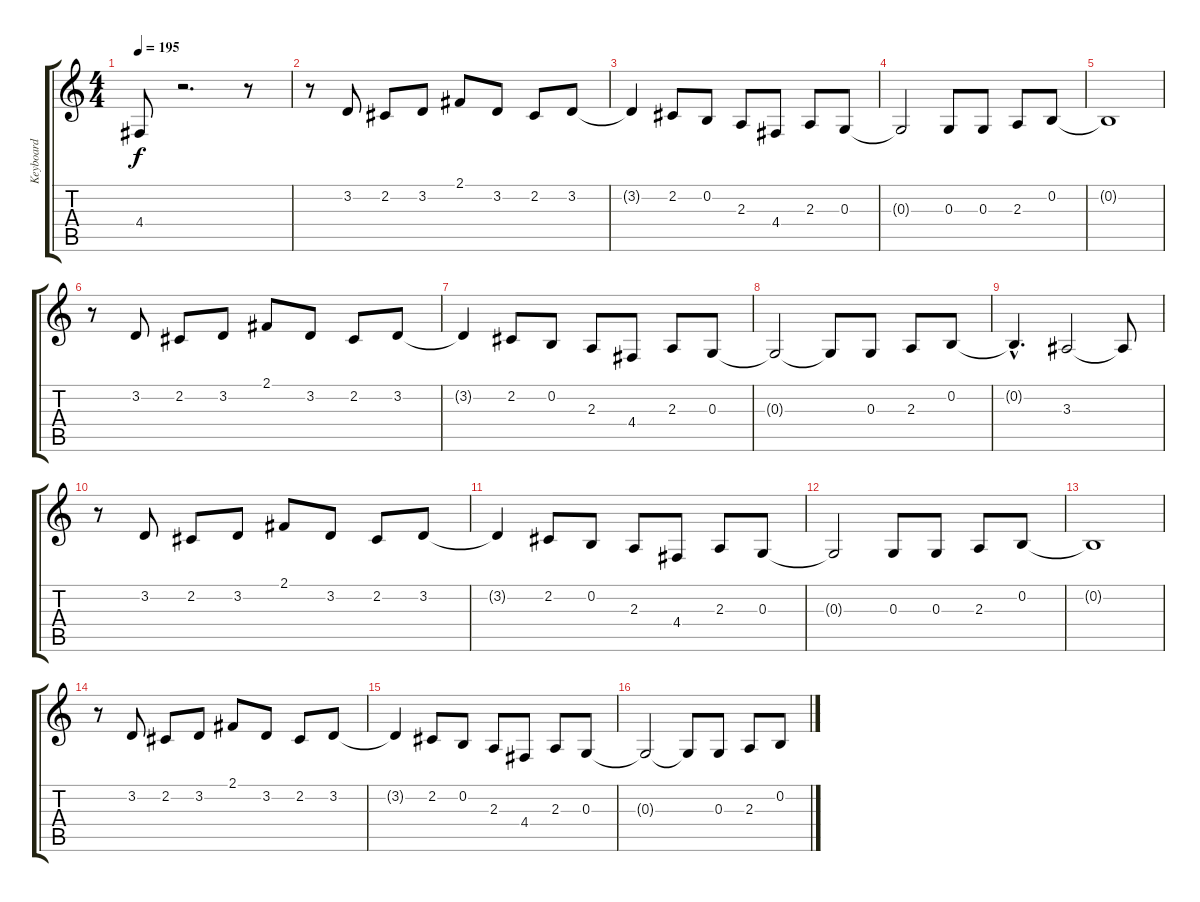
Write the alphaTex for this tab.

\track ("Keyboard" "Keyboard") {instrument brightacousticpiano}
\staff {score tabs}
\tuning (E4 B3 G3 D3 A2 E2) {hide}
\ts (4 4)
\tempo 195
\clef g2
\ks c
4.4.8{dy f} r.2{d} r.8 |
r.8 3.2.8 2.2.8 3.2.8 2.1.8 3.2.8 2.2.8 3.2.8 |
3.2{t}.4 2.2.8 0.2.8 2.3.8 4.4.8 2.3.8 0.3.8 |
0.3{t}.2 0.3.8 0.3.8 2.3.8 0.2.8 |
0.2{t}.1 |
r.8 3.2.8 2.2.8 3.2.8 2.1.8 3.2.8 2.2.8 3.2.8 |
3.2{t}.4 2.2.8 0.2.8 2.3.8 4.4.8 2.3.8 0.3.8 |
0.3{t}.2 0.3{t}.8 0.3.8 2.3.8 0.2.8 |
0.2{hac t}.4{d} 3.3.2 3.3{t}.8 |
r.8 3.2.8 2.2.8 3.2.8 2.1.8 3.2.8 2.2.8 3.2.8 |
3.2{t}.4 2.2.8 0.2.8 2.3.8 4.4.8 2.3.8 0.3.8 |
0.3{t}.2 0.3.8 0.3.8 2.3.8 0.2.8 |
0.2{t}.1 |
r.8 3.2.8 2.2.8 3.2.8 2.1.8 3.2.8 2.2.8 3.2.8 |
3.2{t}.4 2.2.8 0.2.8 2.3.8 4.4.8 2.3.8 0.3.8 |
0.3{t}.2 0.3{t}.8 0.3.8 2.3.8 0.2.8
